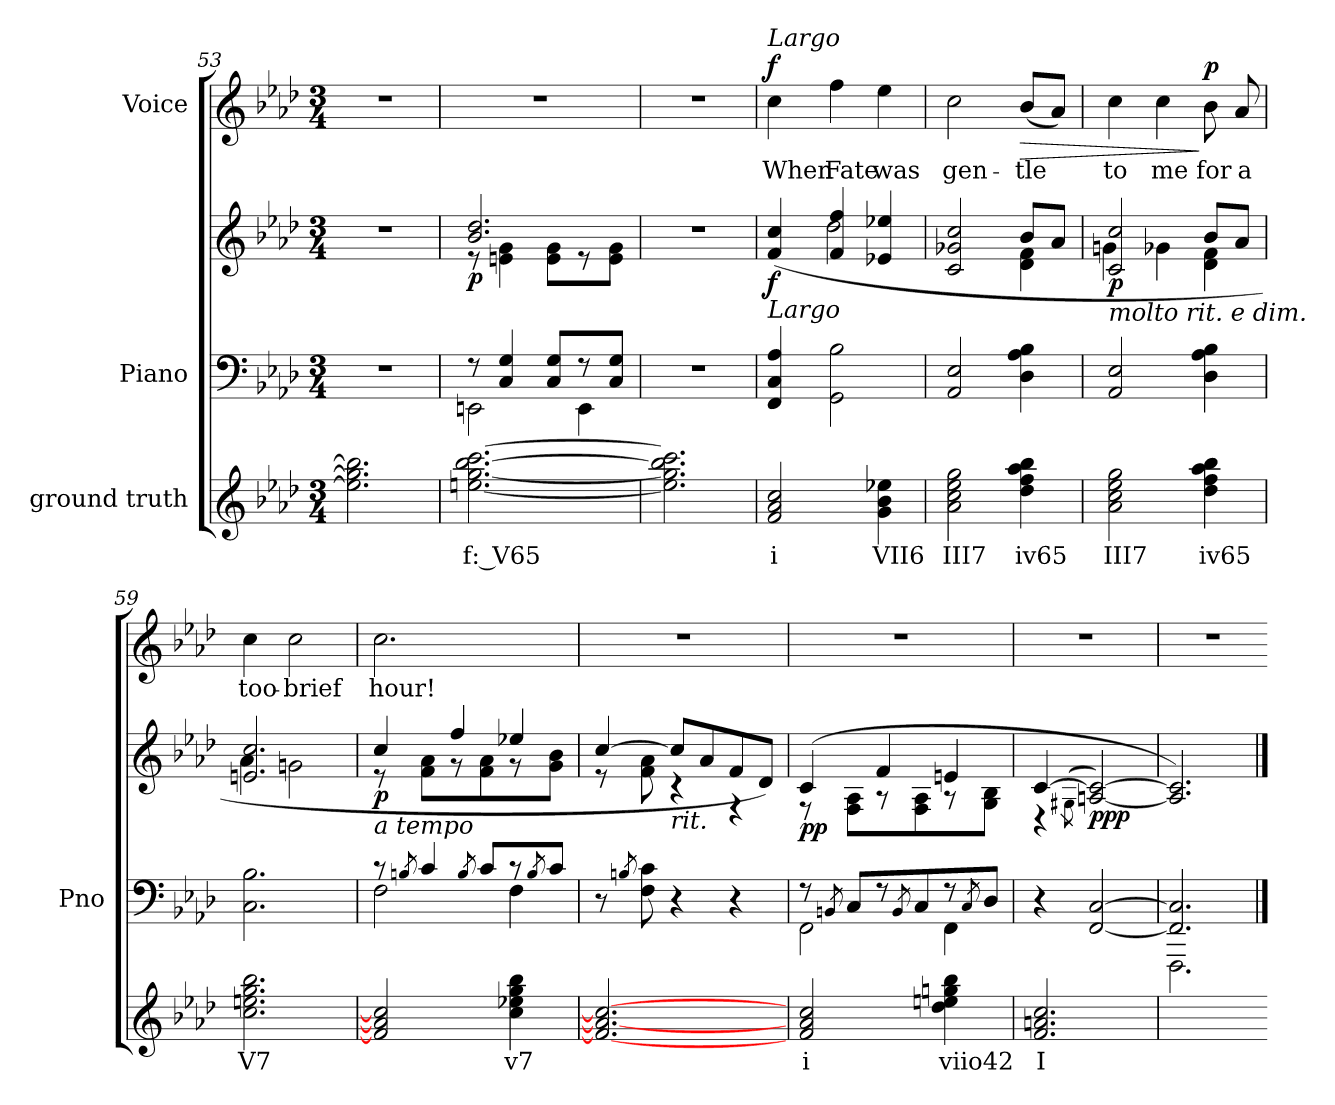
**kern	**text	**kern	**kern	**dynam	**kern	**text	**dynam
*part3	*part3	*part2	*part2	*part2	*part1	*part1	*part1
*staff4	*staff4	*staff3	*staff2	*staff2/3	*staff1	*staff1	*staff1
*I"ground truth	*	*I"Piano	*	*	*I"Voice	*	*
*	*	*I'Pno	*	*	*	*	*
*	*	*clefF4	*clefG2	*	*clefG2	*	*
*k[b-e-a-d-]	*	*k[b-e-a-d-]	*k[b-e-a-d-]	*	*k[b-e-a-d-]	*	*
*M3/4	*	*M3/4	*M3/4	*	*M3/4	*	*
=53	=53	=53	=53	=53	=53	=53	=53
2.ee-] 2.gg] 2.bb-]	.	2.r	2.r	.	2.r	.	.
=54	=54	=54	=54	=54	=54	=54	=54
*	*	*^	*^	*	*	*	*
!	!	!	!	!	!	!LO:DY:b	!	!	!
[2.een [2.gg [2.bb- [2.ccc	f: V65	8r	2EEn\	(>2.b-/ 2.dd-/	8r	p	2.r	.	.
.	.	4C/ 4G/	.	.	4en\ 4g\	.	.	.	.
.	.	8C/ 8G/L	.	.	8e\ 8g\L	.	.	.	.
.	.	8r	4EE\	.	8r	.	.	.	.
.	.	8C/ 8G/J	.	.	8e\ 8g\J	.	.	.	.
*	*	*v	*v	*	*	*	*	*	*
*	*	*	*v	*v	*	*	*	*
=55	=55	=55	=55	=55	=55	=55	=55
2.ee] 2.gg] 2.bb-] 2.ccc]	.	2.r	2.r)	.	2.r	.	.
=56	=56	=56	=56	=56	=56	=56	=56
*	*	*	*^	*	*	*	*
!	!	!	!	!	!	!LO:TX:a:i:t=Largo	!	!
!	!	!	!LO:TX:b:i:t=Largo	!	!	!	!	!
!	!	!	!	!	!LO:DY:b	!	!LO:LY:b	!LO:DY:a
2f 2a- 2cc	i	4FF/ 4C/ 4A-/	(>4f/ 4cc/	4ryy	f	4cc\	When	f
!	!	!	!	!	!	!	!LO:LY:b	!
.	.	2GG\ 2B-\	4f/ 4ff/	2dd-\	.	4ff\	Fate	.
!	!	!	!	!	!	!	!LO:LY:b	!
4g 4b- 4ee-X	VII6	.	4e-X/ 4ee-X/	.	.	4ee-\	was	.
=57	=57	=57	=57	=57	=57	=57	=57	=57
!	!	!	!	!	!	!	!LO:LY:b	!
2a- 2cc 2ee- 2gg	III7	2AA-/ 2E-/	2c/ 2g-X/ 2cc/	2ryy	.	2cc\	gen-	.
!	!	!	!	!	!	!	!LO:LY:b	!LO:HP:b
4dd- 4ff 4aa- 4bb-	iv65	4D-\ 4A-\ 4B-\	8b-/L	4d-\ 4f\	.	(<8b-/L	-tle	>
.	.	.	8a-/J	.	.	8a-/J)	.	.
=58	=58	=58	=58	=58	=58	=58	=58	=58
!	!	!	!LO:TX:b:i:t=molto rit. e dim.	!	!	!	!	!
!	!	!	!	!	!LO:DY:b	!	!LO:LY:b	!
2a- 2cc 2ee- 2gg	III7	2AA-/ 2E-/	2c/ 2cc/	4gn\	p	4cc\	to	.
!	!	!	!	!	!	!	!LO:LY:b	!
.	.	.	.	4g-X\	.	4cc\	me	.
!	!	!	!	!	!	!	!LO:LY:b	!LO:DY:n=1:a
4dd- 4ff 4aa- 4bb-	iv65	4D-\ 4A-\ 4B-\	8b-/L	4d-\ 4f\	.	8b-\	for	] p
!	!	!	!	!	!	!	!LO:LY:b	!
.	.	.	8a-/J	.	.	8a-/	a	.
=59	=59	=59	=59	=59	=59	=59	=59	=59
!	!	!	!	!	!	!	!LO:LY:b	!
2.cc 2.een 2.gg 2.bb-	V7	2.C\ 2.B-\	2.en/ 2.cc/	4a-\	.	4cc\	too-	.
!	!	!	!	!	!	!	!LO:LY:b	!
.	.	.	.	2gn\	.	2cc\	-brief	.
=60	=60	=60	=60	=60	=60	=60	=60	=60
*	*	*^	*	*	*	*	*	*
!	!	!	!	!LO:TX:b:i:t=a tempo	!	!	!	!	!
!	!	!	!	!	!	!LO:DY:b	!	!LO:LY:b	!
2f] 2a-] 2cc]	.	8r	2F\	4cc/	8r	p	2.cc\	hour!	.
.	.	8qBn/	.	.	.	.	.	.	.
.	.	4c/	.	.	8f\ 8a-\L	.	.	.	.
.	.	.	.	4ff/	8r	.	.	.	.
.	.	8qB/	.	.	.	.	.	.	.
.	.	8c/L	.	.	8f\ 8a-\	.	.	.	.
4cc 4ee-X 4gg 4bb-	v7	8r	4F\	4ee-X/	8r	.	.	.	.
.	.	8qB/	.	.	.	.	.	.	.
.	.	8c/J	.	.	8g\ 8b-\J	.	.	.	.
*	*	*v	*v	*	*	*	*	*	*
=61	=61	=61	=61	=61	=61	=61	=61	=61
2.f_ 2.a-_ 2.cc_	.	8r	[4cc/	8r	.	2.r	.	.
.	.	8qBn/	.	.	.	.	.	.
.	.	8F\ 8c\	.	8f\ 8a-\	.	.	.	.
!	!	!	!LO:TX:b:i:t=rit.	!	!	!	!	!
.	.	4r	8cc/L]	4r	.	.	.	.
.	.	.	8a-/	.	.	.	.	.
.	.	4r	8f/	4r	.	.	.	.
.	.	.	8d-/J)	.	.	.	.	.
=62	=62	=62	=62	=62	=62	=62	=62	=62
*	*	*^	*	*	*	*	*	*
!	!	!	!	!	!	!LO:DY:b	!	!	!
2f 2a- 2cc	i	8r	2FF\	(>4c/	8r	pp	2.r	.	.
.	.	8qBBn/	.	.	.	.	.	.	.
.	.	8C/L	.	.	8F\ 8A-\L	.	.	.	.
.	.	8r	.	4f/	8r	.	.	.	.
.	.	8qBB/	.	.	.	.	.	.	.
.	.	8C/	.	.	8F\ 8A-\	.	.	.	.
4dd- 4een 4ggn 4bb-	viio42	8r	4FF\	4en/	8r	.	.	.	.
.	.	8qC/	.	.	.	.	.	.	.
.	.	8D-/J	.	.	8G\ 8B-\J	.	.	.	.
=63	=63	=63	=63	=63	=63	=63	=63	=63	=63
2.f 2.an 2.cc	I	4ryy	4r	[4c/	4r	.	2.r	.	.
.	.	.	.	(<8qG#X\	.	.	.	.	.
!	!	!	!	!	!	!LO:DY:b	!	!	!
.	.	2ryy	[2FF/ [2C/	[2An/ 2c/_)	2ryy	ppp	.	.	.
*	*	*	*	*v	*v	*	*	*	*
=64	=64	=64	=64	=64	=64	=64	=64	=64
2.ryy	.	2.FF/] 2.C/]	2.FFF\	2.A/] 2.c/])	.	2.r	.	.
*	*	*v	*v	*	*	*	*	*
=	==	==	==	==	==	==	==
*-	*-	*-	*-	*-	*-	*-	*-
